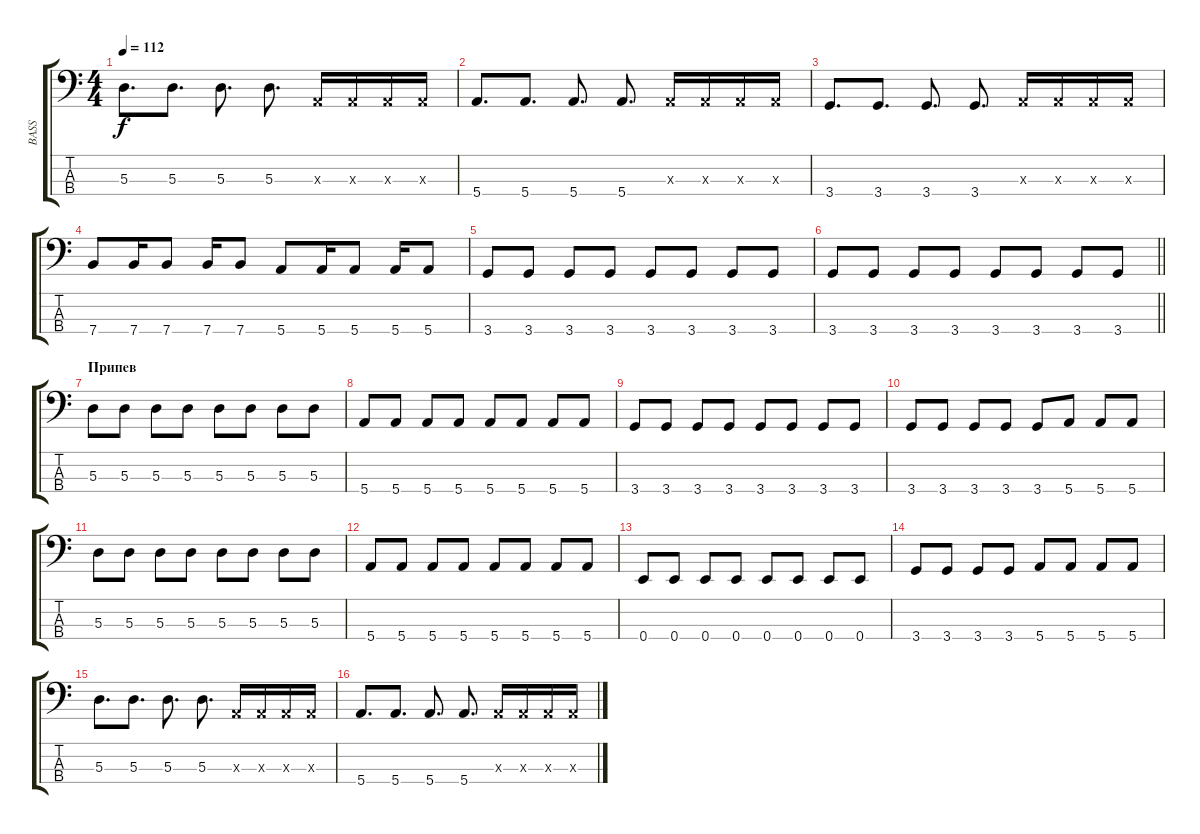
\track ("BASS" "BASS") {instrument electricbasspick}
\staff {score tabs}
\tuning (G2 D2 A1 E1) {hide}
\ts (4 4)
\tempo 112
\clef f4
\ks c
5.3.8{d dy f} 5.3.8{d} 5.3.8{d} 5.3.8{d} 0.3{x}.16 0.3{x}.16 0.3{x}.16 0.3{x}.16 |
5.4.8{d} 5.4.8{d} 5.4.8{d} 5.4.8{d} 0.3{x}.16 0.3{x}.16 0.3{x}.16 0.3{x}.16 |
3.4.8{d} 3.4.8{d} 3.4.8{d} 3.4.8{d} 0.3{x}.16 0.3{x}.16 0.3{x}.16 0.3{x}.16 |
7.4.8 7.4.16 7.4.8 7.4.16 7.4.8 5.4.8 5.4.16 5.4.8 5.4.16 5.4.8 |
3.4.8 3.4.8 3.4.8 3.4.8 3.4.8 3.4.8 3.4.8 3.4.8 |
\barLineRight lightlight
3.4.8 3.4.8 3.4.8 3.4.8 3.4.8 3.4.8 3.4.8 3.4.8 |
\section ("" "Припев")
5.3.8 5.3.8 5.3.8 5.3.8 5.3.8 5.3.8 5.3.8 5.3.8 |
5.4.8 5.4.8 5.4.8 5.4.8 5.4.8 5.4.8 5.4.8 5.4.8 |
3.4.8 3.4.8 3.4.8 3.4.8 3.4.8 3.4.8 3.4.8 3.4.8 |
3.4.8 3.4.8 3.4.8 3.4.8 3.4.8 5.4.8 5.4.8 5.4.8 |
5.3.8 5.3.8 5.3.8 5.3.8 5.3.8 5.3.8 5.3.8 5.3.8 |
5.4.8 5.4.8 5.4.8 5.4.8 5.4.8 5.4.8 5.4.8 5.4.8 |
0.4.8 0.4.8 0.4.8 0.4.8 0.4.8 0.4.8 0.4.8 0.4.8 |
3.4.8 3.4.8 3.4.8 3.4.8 5.4.8 5.4.8 5.4.8 5.4.8 |
5.3.8{d} 5.3.8{d} 5.3.8{d} 5.3.8{d} 0.3{x}.16 0.3{x}.16 0.3{x}.16 0.3{x}.16 |
5.4.8{d} 5.4.8{d} 5.4.8{d} 5.4.8{d} 0.3{x}.16 0.3{x}.16 0.3{x}.16 0.3{x}.16
